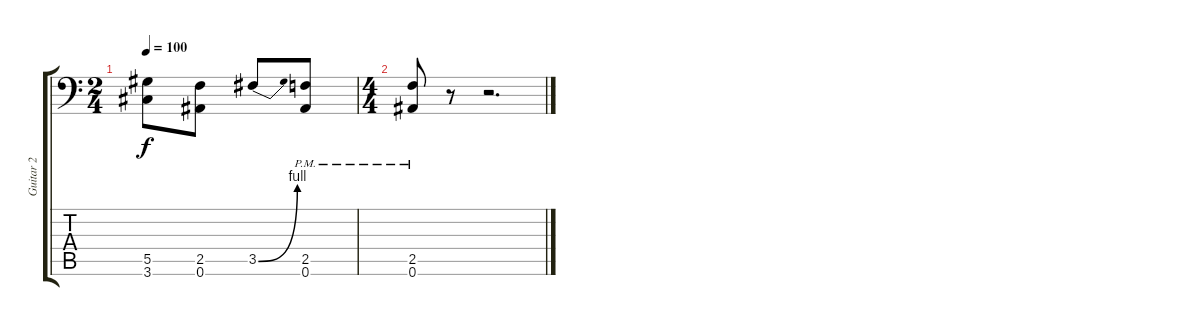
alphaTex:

\track ("Guitar 2" "Guitar 2") {instrument distortionguitar}
\staff {score tabs}
\tuning (Bb3 F3 Db3 Ab2 Eb2 Bb1) {hide}
\ts (2 4)
\tempo 100
\clef f4
\ks c
(5.5 3.6).8{dy f} (2.5 0.6).8 3.5{be (bend 0 0 60 4)}.8{instrument guitarharmonics} (2.5{pm} 0.6{pm}).8{instrument distortionguitar} |
\ts (4 4)
(2.5{pm} 0.6{pm}).8 r.8 r.2{d}
